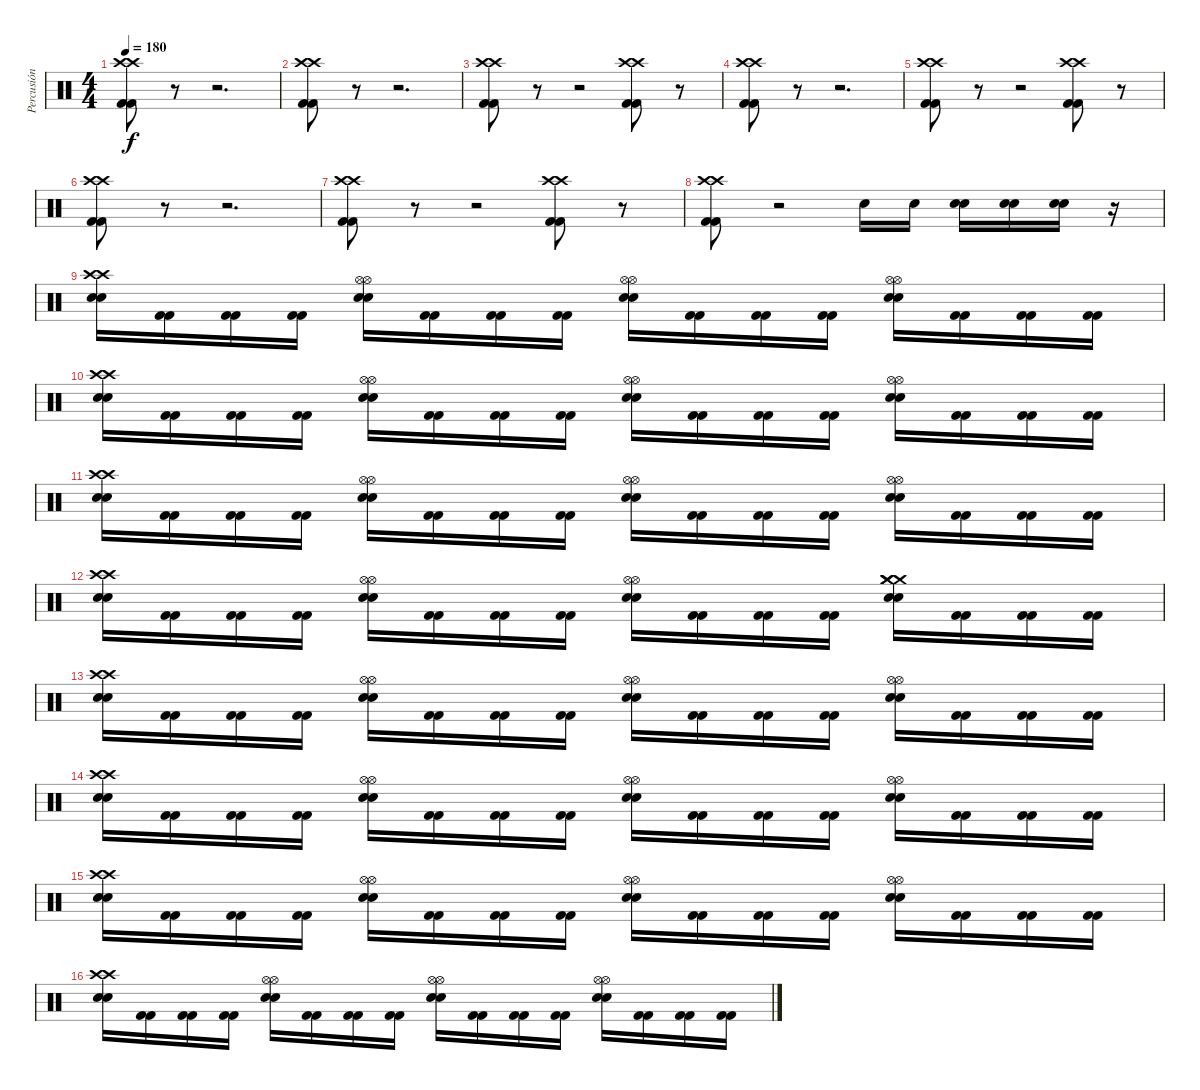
\track ("Percusión" "Percusión") {instrument percussion}
\staff {score}
\articulation defaults
\ts (4 4)
\tempo 180
\clef neutral
\ks c
("Kick (hit) 2" "Kick (hit) 2" "Crash high (hit)" "Crash high (hit)").8{dy f} r.8 r.2{d} |
("Kick (hit) 2" "Kick (hit) 2" "Crash high (hit)" "Crash high (hit)").8 r.8 r.2{d} |
("Kick (hit) 2" "Kick (hit) 2" "Crash high (hit)" "Crash high (hit)").8 r.8 r.2 ("Kick (hit) 2" "Kick (hit) 2" "Crash high (hit)" "Crash high (hit)").8 r.8 |
("Kick (hit) 2" "Kick (hit) 2" "Crash high (hit)" "Crash high (hit)").8 r.8 r.2{d} |
("Kick (hit) 2" "Kick (hit) 2" "Crash high (hit)" "Crash high (hit)").8 r.8 r.2 ("Kick (hit) 2" "Kick (hit) 2" "Crash high (hit)" "Crash high (hit)").8 r.8 |
("Kick (hit) 2" "Kick (hit) 2" "Crash high (hit)" "Crash high (hit)").8 r.8 r.2{d} |
("Kick (hit) 2" "Kick (hit) 2" "Crash high (hit)" "Crash high (hit)").8 r.8 r.2 ("Kick (hit) 2" "Kick (hit) 2" "Crash high (hit)" "Crash high (hit)").8 r.8 |
("Kick (hit) 2" "Kick (hit) 2" "Crash high (hit)" "Crash high (hit)").8 r.2 "Snare (hit) 2".16 "Snare (hit) 2".16 ("Snare (hit) 2" "Snare (hit) 2").16 ("Snare (hit) 2" "Snare (hit) 2").16 ("Snare (hit) 2" "Snare (hit) 2").16 r.16 |
("Snare (hit) 2" "Snare (hit) 2" "Crash high (hit)" "Crash high (hit)").16 ("Kick (hit) 2" "Kick (hit) 2").16 ("Kick (hit) 2" "Kick (hit) 2").16 ("Kick (hit) 2" "Kick (hit) 2").16 ("Snare (hit) 2" "Snare (hit) 2" "Hi-Hat (open)" "Hi-Hat (open)").16 ("Kick (hit) 2" "Kick (hit) 2").16 ("Kick (hit) 2" "Kick (hit) 2").16 ("Kick (hit) 2" "Kick (hit) 2").16 ("Snare (hit) 2" "Snare (hit) 2" "Hi-Hat (open)" "Hi-Hat (open)").16 ("Kick (hit) 2" "Kick (hit) 2").16 ("Kick (hit) 2" "Kick (hit) 2").16 ("Kick (hit) 2" "Kick (hit) 2").16 ("Snare (hit) 2" "Snare (hit) 2" "Hi-Hat (open)" "Hi-Hat (open)").16 ("Kick (hit) 2" "Kick (hit) 2").16 ("Kick (hit) 2" "Kick (hit) 2").16 ("Kick (hit) 2" "Kick (hit) 2").16 |
("Snare (hit) 2" "Snare (hit) 2" "Crash high (hit)" "Crash high (hit)").16 ("Kick (hit) 2" "Kick (hit) 2").16 ("Kick (hit) 2" "Kick (hit) 2").16 ("Kick (hit) 2" "Kick (hit) 2").16 ("Snare (hit) 2" "Snare (hit) 2" "Hi-Hat (open)" "Hi-Hat (open)").16 ("Kick (hit) 2" "Kick (hit) 2").16 ("Kick (hit) 2" "Kick (hit) 2").16 ("Kick (hit) 2" "Kick (hit) 2").16 ("Snare (hit) 2" "Snare (hit) 2" "Hi-Hat (open)" "Hi-Hat (open)").16 ("Kick (hit) 2" "Kick (hit) 2").16 ("Kick (hit) 2" "Kick (hit) 2").16 ("Kick (hit) 2" "Kick (hit) 2").16 ("Snare (hit) 2" "Snare (hit) 2" "Hi-Hat (open)" "Hi-Hat (open)").16 ("Kick (hit) 2" "Kick (hit) 2").16 ("Kick (hit) 2" "Kick (hit) 2").16 ("Kick (hit) 2" "Kick (hit) 2").16 |
("Snare (hit) 2" "Snare (hit) 2" "Crash high (hit)" "Crash high (hit)").16 ("Kick (hit) 2" "Kick (hit) 2").16 ("Kick (hit) 2" "Kick (hit) 2").16 ("Kick (hit) 2" "Kick (hit) 2").16 ("Snare (hit) 2" "Snare (hit) 2" "Hi-Hat (open)" "Hi-Hat (open)").16 ("Kick (hit) 2" "Kick (hit) 2").16 ("Kick (hit) 2" "Kick (hit) 2").16 ("Kick (hit) 2" "Kick (hit) 2").16 ("Snare (hit) 2" "Snare (hit) 2" "Hi-Hat (open)" "Hi-Hat (open)").16 ("Kick (hit) 2" "Kick (hit) 2").16 ("Kick (hit) 2" "Kick (hit) 2").16 ("Kick (hit) 2" "Kick (hit) 2").16 ("Snare (hit) 2" "Snare (hit) 2" "Hi-Hat (open)" "Hi-Hat (open)").16 ("Kick (hit) 2" "Kick (hit) 2").16 ("Kick (hit) 2" "Kick (hit) 2").16 ("Kick (hit) 2" "Kick (hit) 2").16 |
("Snare (hit) 2" "Snare (hit) 2" "Crash high (hit)" "Crash high (hit)").16 ("Kick (hit) 2" "Kick (hit) 2").16 ("Kick (hit) 2" "Kick (hit) 2").16 ("Kick (hit) 2" "Kick (hit) 2").16 ("Snare (hit) 2" "Snare (hit) 2" "Hi-Hat (open)" "Hi-Hat (open)").16 ("Kick (hit) 2" "Kick (hit) 2").16 ("Kick (hit) 2" "Kick (hit) 2").16 ("Kick (hit) 2" "Kick (hit) 2").16 ("Snare (hit) 2" "Snare (hit) 2" "Hi-Hat (open)" "Hi-Hat (open)").16 ("Kick (hit) 2" "Kick (hit) 2").16 ("Kick (hit) 2" "Kick (hit) 2").16 ("Kick (hit) 2" "Kick (hit) 2").16 ("Snare (hit) 2" "Snare (hit) 2" "Crash medium (hit)" "Crash medium (hit)" "Crash medium (hit)").16 ("Kick (hit) 2" "Kick (hit) 2").16 ("Kick (hit) 2" "Kick (hit) 2").16 ("Kick (hit) 2" "Kick (hit) 2").16 |
("Snare (hit) 2" "Snare (hit) 2" "Crash high (hit)" "Crash high (hit)").16 ("Kick (hit) 2" "Kick (hit) 2").16 ("Kick (hit) 2" "Kick (hit) 2").16 ("Kick (hit) 2" "Kick (hit) 2").16 ("Snare (hit) 2" "Snare (hit) 2" "Hi-Hat (open)" "Hi-Hat (open)").16 ("Kick (hit) 2" "Kick (hit) 2").16 ("Kick (hit) 2" "Kick (hit) 2").16 ("Kick (hit) 2" "Kick (hit) 2").16 ("Snare (hit) 2" "Snare (hit) 2" "Hi-Hat (open)" "Hi-Hat (open)").16 ("Kick (hit) 2" "Kick (hit) 2").16 ("Kick (hit) 2" "Kick (hit) 2").16 ("Kick (hit) 2" "Kick (hit) 2").16 ("Snare (hit) 2" "Snare (hit) 2" "Hi-Hat (open)" "Hi-Hat (open)").16 ("Kick (hit) 2" "Kick (hit) 2").16 ("Kick (hit) 2" "Kick (hit) 2").16 ("Kick (hit) 2" "Kick (hit) 2").16 |
("Snare (hit) 2" "Snare (hit) 2" "Crash high (hit)" "Crash high (hit)").16 ("Kick (hit) 2" "Kick (hit) 2").16 ("Kick (hit) 2" "Kick (hit) 2").16 ("Kick (hit) 2" "Kick (hit) 2").16 ("Snare (hit) 2" "Snare (hit) 2" "Hi-Hat (open)" "Hi-Hat (open)").16 ("Kick (hit) 2" "Kick (hit) 2").16 ("Kick (hit) 2" "Kick (hit) 2").16 ("Kick (hit) 2" "Kick (hit) 2").16 ("Snare (hit) 2" "Snare (hit) 2" "Hi-Hat (open)" "Hi-Hat (open)").16 ("Kick (hit) 2" "Kick (hit) 2").16 ("Kick (hit) 2" "Kick (hit) 2").16 ("Kick (hit) 2" "Kick (hit) 2").16 ("Snare (hit) 2" "Snare (hit) 2" "Hi-Hat (open)" "Hi-Hat (open)").16 ("Kick (hit) 2" "Kick (hit) 2").16 ("Kick (hit) 2" "Kick (hit) 2").16 ("Kick (hit) 2" "Kick (hit) 2").16 |
("Snare (hit) 2" "Snare (hit) 2" "Crash high (hit)" "Crash high (hit)").16 ("Kick (hit) 2" "Kick (hit) 2").16 ("Kick (hit) 2" "Kick (hit) 2").16 ("Kick (hit) 2" "Kick (hit) 2").16 ("Snare (hit) 2" "Snare (hit) 2" "Hi-Hat (open)" "Hi-Hat (open)").16 ("Kick (hit) 2" "Kick (hit) 2").16 ("Kick (hit) 2" "Kick (hit) 2").16 ("Kick (hit) 2" "Kick (hit) 2").16 ("Snare (hit) 2" "Snare (hit) 2" "Hi-Hat (open)" "Hi-Hat (open)").16 ("Kick (hit) 2" "Kick (hit) 2").16 ("Kick (hit) 2" "Kick (hit) 2").16 ("Kick (hit) 2" "Kick (hit) 2").16 ("Snare (hit) 2" "Snare (hit) 2" "Hi-Hat (open)" "Hi-Hat (open)").16 ("Kick (hit) 2" "Kick (hit) 2").16 ("Kick (hit) 2" "Kick (hit) 2").16 ("Kick (hit) 2" "Kick (hit) 2").16 |
("Snare (hit) 2" "Snare (hit) 2" "Crash high (hit)" "Crash high (hit)").16 ("Kick (hit) 2" "Kick (hit) 2").16 ("Kick (hit) 2" "Kick (hit) 2").16 ("Kick (hit) 2" "Kick (hit) 2").16 ("Snare (hit) 2" "Snare (hit) 2" "Hi-Hat (open)" "Hi-Hat (open)").16 ("Kick (hit) 2" "Kick (hit) 2").16 ("Kick (hit) 2" "Kick (hit) 2").16 ("Kick (hit) 2" "Kick (hit) 2").16 ("Snare (hit) 2" "Snare (hit) 2" "Hi-Hat (open)" "Hi-Hat (open)").16 ("Kick (hit) 2" "Kick (hit) 2").16 ("Kick (hit) 2" "Kick (hit) 2").16 ("Kick (hit) 2" "Kick (hit) 2").16 ("Snare (hit) 2" "Snare (hit) 2" "Hi-Hat (open)" "Hi-Hat (open)").16 ("Kick (hit) 2" "Kick (hit) 2").16 ("Kick (hit) 2" "Kick (hit) 2").16 ("Kick (hit) 2" "Kick (hit) 2").16
